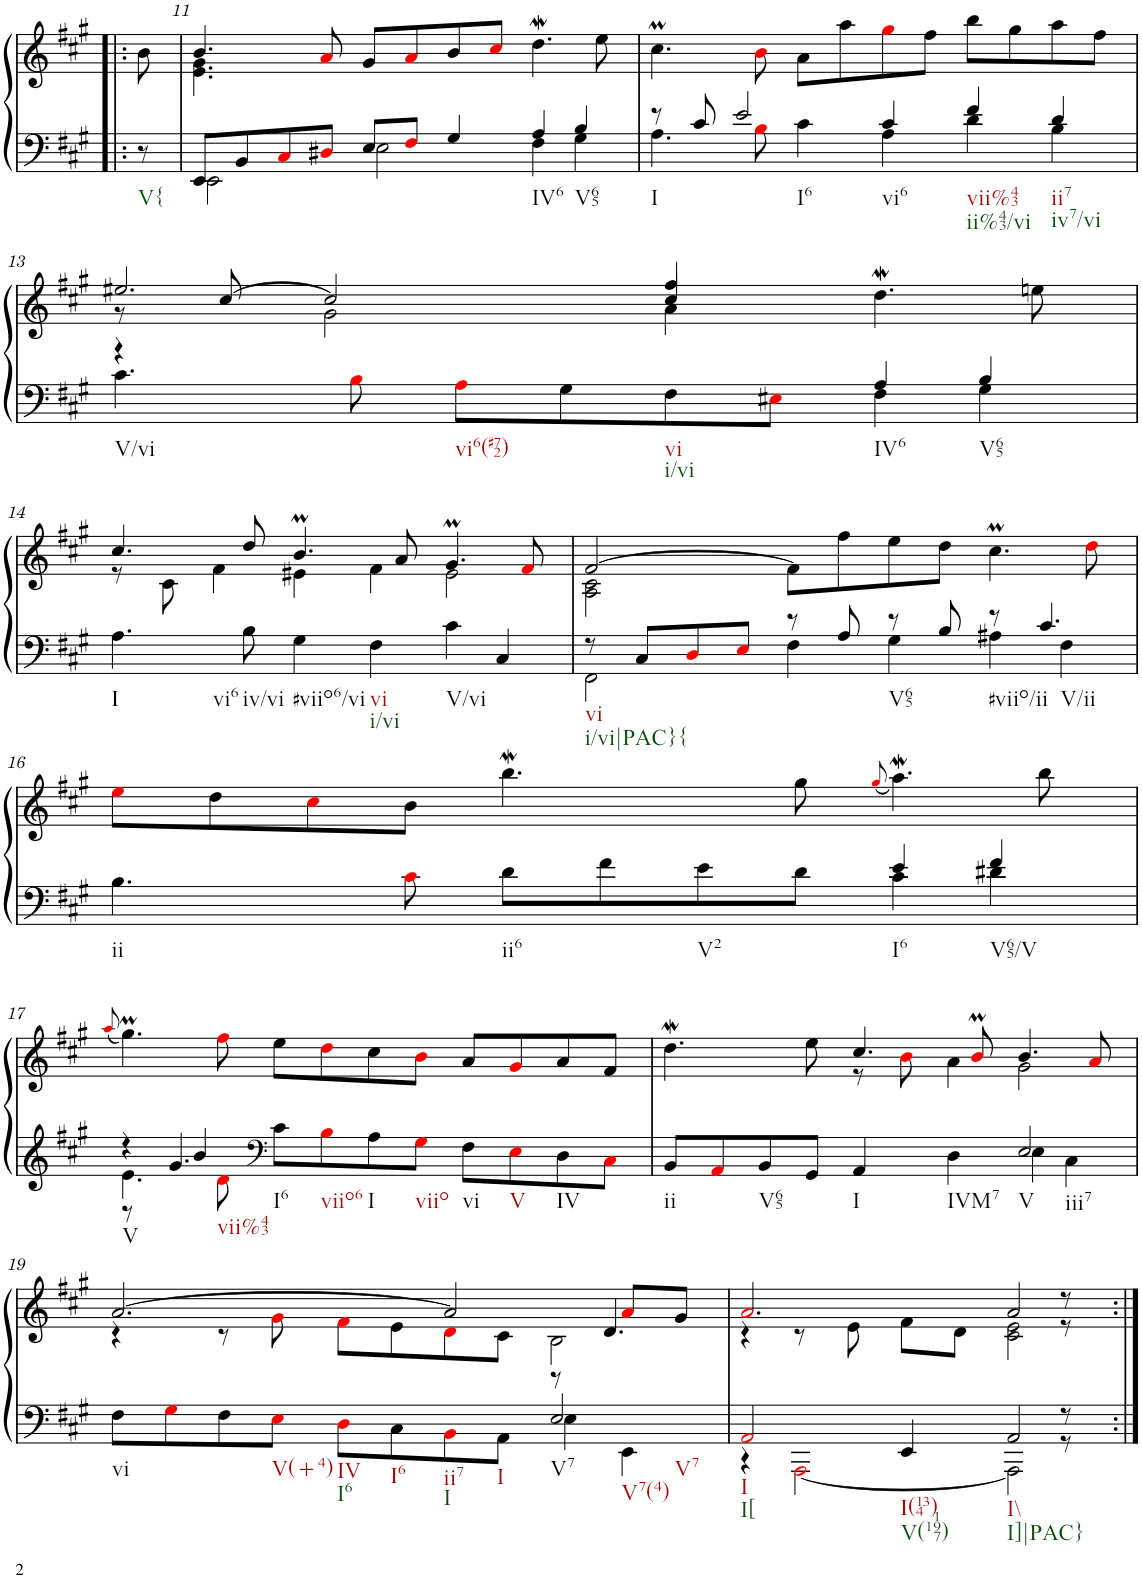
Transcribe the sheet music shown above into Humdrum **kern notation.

**kern	**kern
*part1	*part1
*staff2	*staff1
*I"unbenannt1	*
!!LO:PB:g=z
*clefF4	*clefG2
*k[f#c#g#]	*k[f#c#g#]
*M3/2	*M3/2
=10X1!|:	=10X1!|:
!LO:TX:b:t=V{	!
8r	8b\
=11	=11
*^	*^
8EE/L	2EE\	4.b/	4.e\ 4.g#\
8BB/	.	.	.
8C#i/	.	.	.
8D#Xi/J	.	8ai/	1ryy
8E/L	2E\	8g#/L	.
8F#i/J	.	8ai/	.
4G#/	.	8b/	.
.	.	8cc#i/J	.
!LO:TX:b:t=IV6	!	!	!
4A/	4F#\	4.ddw\	.
!LO:TX:b:t=V65	!	!	!
4B/	4G#\	.	.
.	.	8ee\	8ryy
=12	=12	=12	=12
!LO:TX:b:t=I	!	!	!
*	*	*v	*v
8r	4.A\	4.cc#m\
8c#/	.	.
!LO:TX:b:t=I6	!	!
2e/	.	.
.	8Bi\	8bi\
.	4c#\	8a\L
.	.	8aa\
!LO:TX:b:t=vi6	!	!
4c#/	4A\	8gg#i\
.	.	8ff#\J
!LO:TX:b:t=vii%43	!	!
!LO:TX:b:t=ii%43/vi	!	!
4f#/	4d\	8bb\L
.	.	8gg#\
!LO:TX:b:t=ii7	!	!
!LO:TX:b:t=iv7/vi	!	!
4d/	4B\	8aa\
.	.	8ff#\J
!!LO:LB:g=z
=13	=13	=13
*	*	*^
*	*	*	*^
!LO:TX:b:t=V/vi	!	!	!	!
4.c#\	1ryy	2.ee#X/	8r	4r
.	.	.	[8cc#/	.
.	.	.	2cc#/]	2g#\
8Bi\	.	.	.	.
!LO:TX:b:t=vi6(#72)	!	!	!	!
8Ai\L	.	.	.	.
8G#\	.	.	.	.
!LO:TX:b:t=vi	!	!	!	!
!LO:TX:b:t=i/vi	!	!	!	!
8F#\	.	4ff#/	4cc#/	4a\
8E#Xi\J	.	.	.	.
!LO:TX:b:t=IV6	!	!	!	!
4A/	4F#\	4.ddw\	2ryy	2ryy
!LO:TX:b:t=V65	!	!	!	!
4B/	4G#\	.	.	.
.	.	8een\	.	.
*v	*v	*	*	*
*	*	*v	*v
!!LO:LB:g=z
=14	=14	=14
!LO:TX:b:t=I	!	!
!LO:TX:b:t=vi6	!	!
4.A\	4.cc#/	8r
.	.	8c#\
.	.	4f#\
!LO:TX:b:t=iv/vi	!	!
8B\	8dd/	.
!LO:TX:b:t=#viio6/vi	!	!
4G#\	4.bM/	4e#X\
!LO:TX:b:t=vi	!	!
!LO:TX:b:t=i/vi	!	!
4F#\	.	4f#\
.	8a/	.
!LO:TX:b:t=V/vi	!	!
4c#\	4.g#m/	2e#\
4C#/	.	.
.	8f#i/	.
=15	=15	=15
*^	*	*
!LO:TX:b:t=vi	!	!	!
!LO:TX:b:t=i/vi|PAC}{	!	!	!
8r	2FF#\	[2f#/	2A\ 2c#\
8C#/L	.	.	.
8Di/	.	.	.
8Ei/J	.	.	.
8r	4F#\	8f#\L]	1ryy
8A/	.	8ff#\	.
!LO:TX:b:t=V65	!	!	!
8r	4G#\	8ee\	.
8B/	.	8dd\J	.
!LO:TX:b:t=#viio/ii	!	!	!
8r	4A#X\	4.cc#m\	.
!LO:TX:b:t=V/ii	!	!	!
4.c#/	.	.	.
.	4F#\	.	.
.	.	8ddi\	.
*	*	*v	*v
!!LO:LB:g=z
=16	=16	=16
!LO:TX:b:t=ii	!	!
4.B\	1ryy	8eei\L
.	.	8dd\
.	.	8cc#i\
8c#i\	.	8b\J
!LO:TX:b:t=ii6	!	!
8d\L	.	4.bbW\
8f#\	.	.
!LO:TX:b:t=V2	!	!
8e\	.	.
8d\J	.	8gg#\
.	.	(8qgg#i/
!LO:TX:b:t=I6	!	!
4e/	4c#\	4.aaw\)
!LO:TX:b:t=V65/V	!	!
4f#/	4d#X\	.
.	.	8bb\
*v	*v	*
!!LO:LB:g=z
=17	=17
.	(8qaai/
*^	*
*	*^	*
!LO:TX:b:t=V	!	!	!
4r	4.e\	8r	4.gg#m\)
.	.	4.g#/	.
!LO:TX:b:t=vii%43	!	!	!
4b/	.	.	.
.	8di\	.	8ff#i\
*clefF4	*	*	*
!LO:TX:b:t=I6	!	!	!
8c#\L	1ryy	1ryy	8ee\L
!LO:TX:b:t=viio6	!	!	!
8Bi\	.	.	8ddi\
!LO:TX:b:t=I	!	!	!
8A\	.	.	8cc#\
!LO:TX:b:t=viio	!	!	!
8G#i\J	.	.	8bi\J
!LO:TX:b:t=vi	!	!	!
8F#\L	.	.	8a/L
!LO:TX:b:t=V	!	!	!
8Ei\	.	.	8g#i/
!LO:TX:b:t=IV	!	!	!
8D\	.	.	8a/
8C#i\J	.	.	8f#/J
*	*v	*v	*
=18	=18	=18
*	*	*^
!LO:TX:b:t=ii	!	!	!
8BB/L	1ryy	4.ddw\	2ryy
8AAi/	.	.	.
!LO:TX:b:t=V65	!	!	!
8BB/	.	.	.
8GG#/J	.	8ee\	.
!LO:TX:b:t=I	!	!	!
4AA/	.	4.cc#/	8r
.	.	.	8bi\
!LO:TX:b:t=IVM7	!	!	!
4D\	.	.	4a\
.	.	8bMi/	.
!LO:TX:b:t=V	!	!	!
!LO:TX:b:t=iii7	!	!	!
2E/	4E\	4.b/	2g#\
.	4C#\	.	.
.	.	8ai/	.
!!LO:LB:g=z
=19	=19	=19	=19
*	*	*	*^
!LO:TX:b:t=vi	!	!	!	!
8F#\L	1ryy	[2.a/	4r	1ryy
8G#i\	.	.	.	.
8F#\	.	.	8r	.
!LO:TX:b:t=V(+4)	!	!	!	!
8Ei\J	.	.	8g#i\	.
!LO:TX:b:t=IV	!	!	!	!
!LO:TX:b:t=I6	!	!	!	!
8Di\L	.	.	8f#i\L	.
!LO:TX:b:t=I6	!	!	!	!
8C#\	.	.	8e\	.
!LO:TX:b:t=ii7	!	!	!	!
!LO:TX:b:t=I	!	!	!	!
8BBi\	.	2a/]	8di\	.
!LO:TX:b:t=I	!	!	!	!
8AA\J	.	.	8c#\J	.
!LO:TX:b:t=V7	!	!	!	!
!LO:TX:b:t=V7(4)	!	!	!	!
!LO:TX:b:t=V7	!	!	!	!
2E/	4E\	.	2B\	8r
.	.	.	.	4.d/
.	4EE\	8ai/L	.	.
.	.	8g#/J	.	.
*	*	*	*v	*v
=20	=20	=20	=20
!LO:TX:b:t=I	!	!	!
!LO:TX:b:t=I[	!	!	!
2AAi/	4r	2.ai/	4r
.	[2AAAi\	.	8r
.	.	.	8e\
!LO:TX:b:t=I(134)	!	!	!
!LO:TX:b:t=V(1197)	!	!	!
4EE/	.	.	8f#\L
.	.	.	8d\J
!LO:TX:b:t=I\\	!	!	!
!LO:TX:b:t=I]|PAC}	!	!	!
2AA/	2AAA\]	2a/	2c#\ 2e\
8r	8r	8r	8r
*v	*v	*	*
*	*v	*v
=:|!	=:|!
*-	*-
